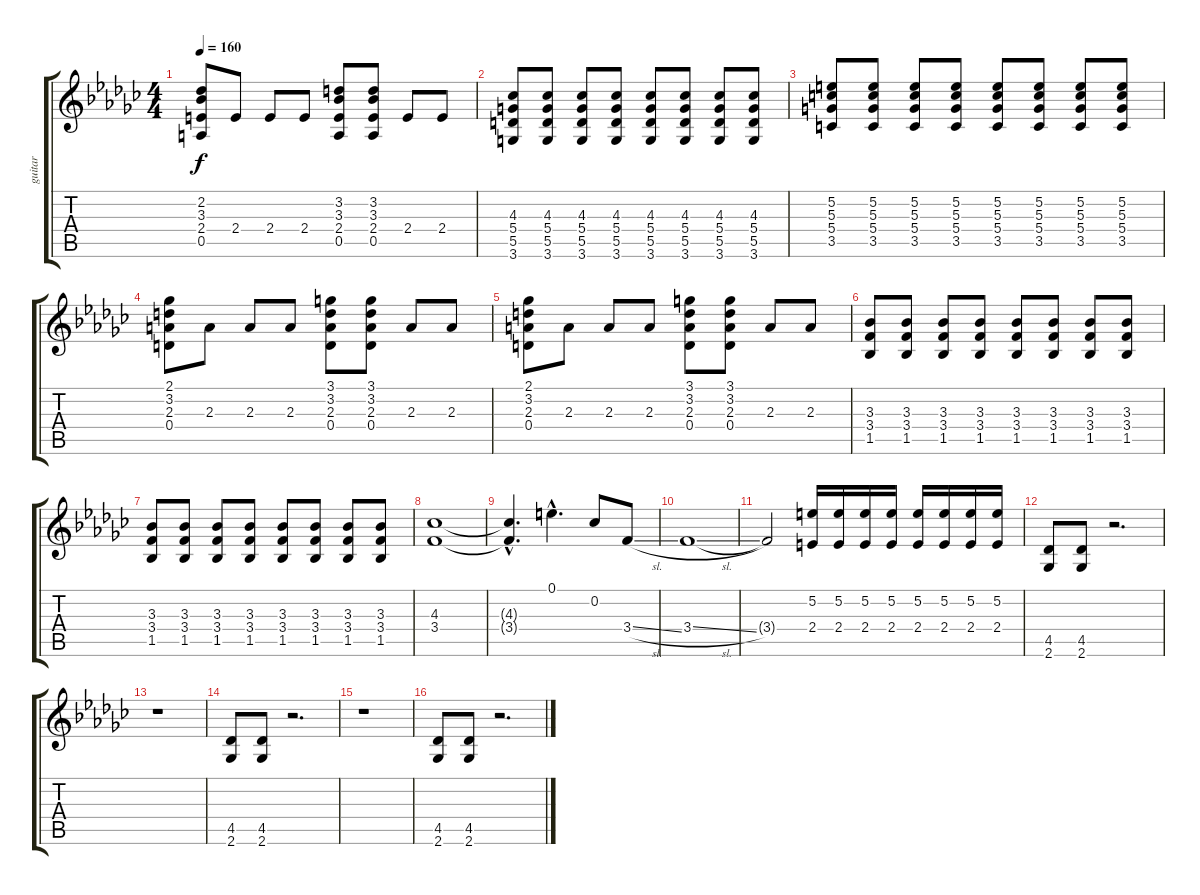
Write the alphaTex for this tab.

\track ("guitar" "guitar") {instrument overdrivenguitar}
\staff {score tabs}
\tuning (E4 B3 G3 D3 A2 E2) {hide}
\ts (4 4)
\tempo 160
\clef g2
\ks gb
(2.2 3.3 2.4 0.5).8{dy f} 2.4.8 2.4.8 2.4.8 (3.2 3.3 2.4 0.5).8 (3.2 3.3 2.4 0.5).8 2.4.8 2.4.8 |
(4.3 5.4 5.5 3.6).8 (4.3 5.4 5.5 3.6).8 (4.3 5.4 5.5 3.6).8 (4.3 5.4 5.5 3.6).8 (4.3 5.4 5.5 3.6).8 (4.3 5.4 5.5 3.6).8 (4.3 5.4 5.5 3.6).8 (4.3 5.4 5.5 3.6).8 |
(5.2 5.3 5.4 3.5).8 (5.2 5.3 5.4 3.5).8 (5.2 5.3 5.4 3.5).8 (5.2 5.3 5.4 3.5).8 (5.2 5.3 5.4 3.5).8 (5.2 5.3 5.4 3.5).8 (5.2 5.3 5.4 3.5).8 (5.2 5.3 5.4 3.5).8 |
(2.1 3.2 2.3 0.4).8 2.3.8 2.3.8 2.3.8 (3.1 3.2 2.3 0.4).8 (3.1 3.2 2.3 0.4).8 2.3.8 2.3.8 |
(2.1 3.2 2.3 0.4).8 2.3.8 2.3.8 2.3.8 (3.1 3.2 2.3 0.4).8 (3.1 3.2 2.3 0.4).8 2.3.8 2.3.8 |
(3.3 3.4 1.5).8 (3.3 3.4 1.5).8 (3.3 3.4 1.5).8 (3.3 3.4 1.5).8 (3.3 3.4 1.5).8 (3.3 3.4 1.5).8 (3.3 3.4 1.5).8 (3.3 3.4 1.5).8 |
(3.3 3.4 1.5).8 (3.3 3.4 1.5).8 (3.3 3.4 1.5).8 (3.3 3.4 1.5).8 (3.3 3.4 1.5).8 (3.3 3.4 1.5).8 (3.3 3.4 1.5).8 (3.3 3.4 1.5).8 |
(4.3 3.4).1 |
(4.3{hac t} 3.4{hac t}).4{d} 0.1{hac}.4{d} 0.2.8 3.4{sl}.8 |
3.4{sl}.1 |
3.4{t}.2 (5.2 2.4).16 (5.2 2.4).16 (5.2 2.4).16 (5.2 2.4).16 (5.2 2.4).16 (5.2 2.4).16 (5.2 2.4).16 (5.2 2.4).16 |
(4.5 2.6).8 (4.5 2.6).8 r.2{d} |
r.1 |
(4.5 2.6).8 (4.5 2.6).8 r.2{d} |
r.1 |
(4.5 2.6).8 (4.5 2.6).8 r.2{d}
